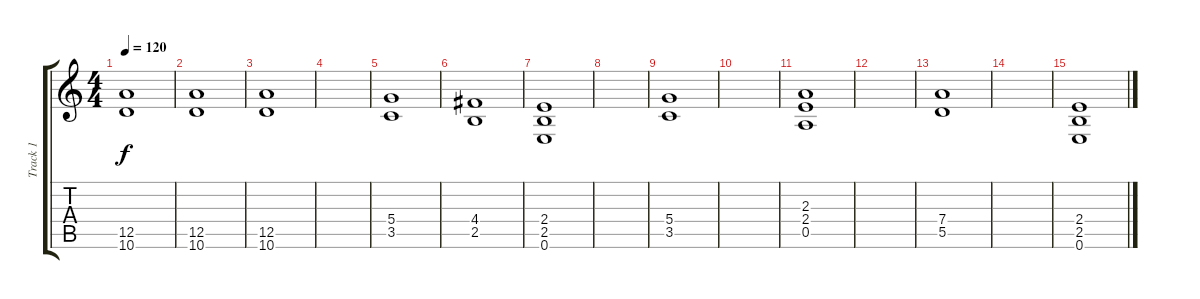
\track ("Track 1" "Track 1") {instrument distortionguitar}
\staff {score tabs}
\tuning (E4 B3 G3 D3 A2 E2) {hide}
\ts (4 4)
\tempo 120
\clef g2
\ks c
(12.5 10.6).1{dy f} |
(12.5 10.6).1 |
(12.5 10.6).1 |
|
(5.4 3.5).1 |
(4.4 2.5).1 |
(2.4 2.5 0.6).1 |
|
(5.4 3.5).1 |
|
(2.3 2.4 0.5).1 |
|
(7.4 5.5).1 |
|
(2.4 2.5 0.6).1
